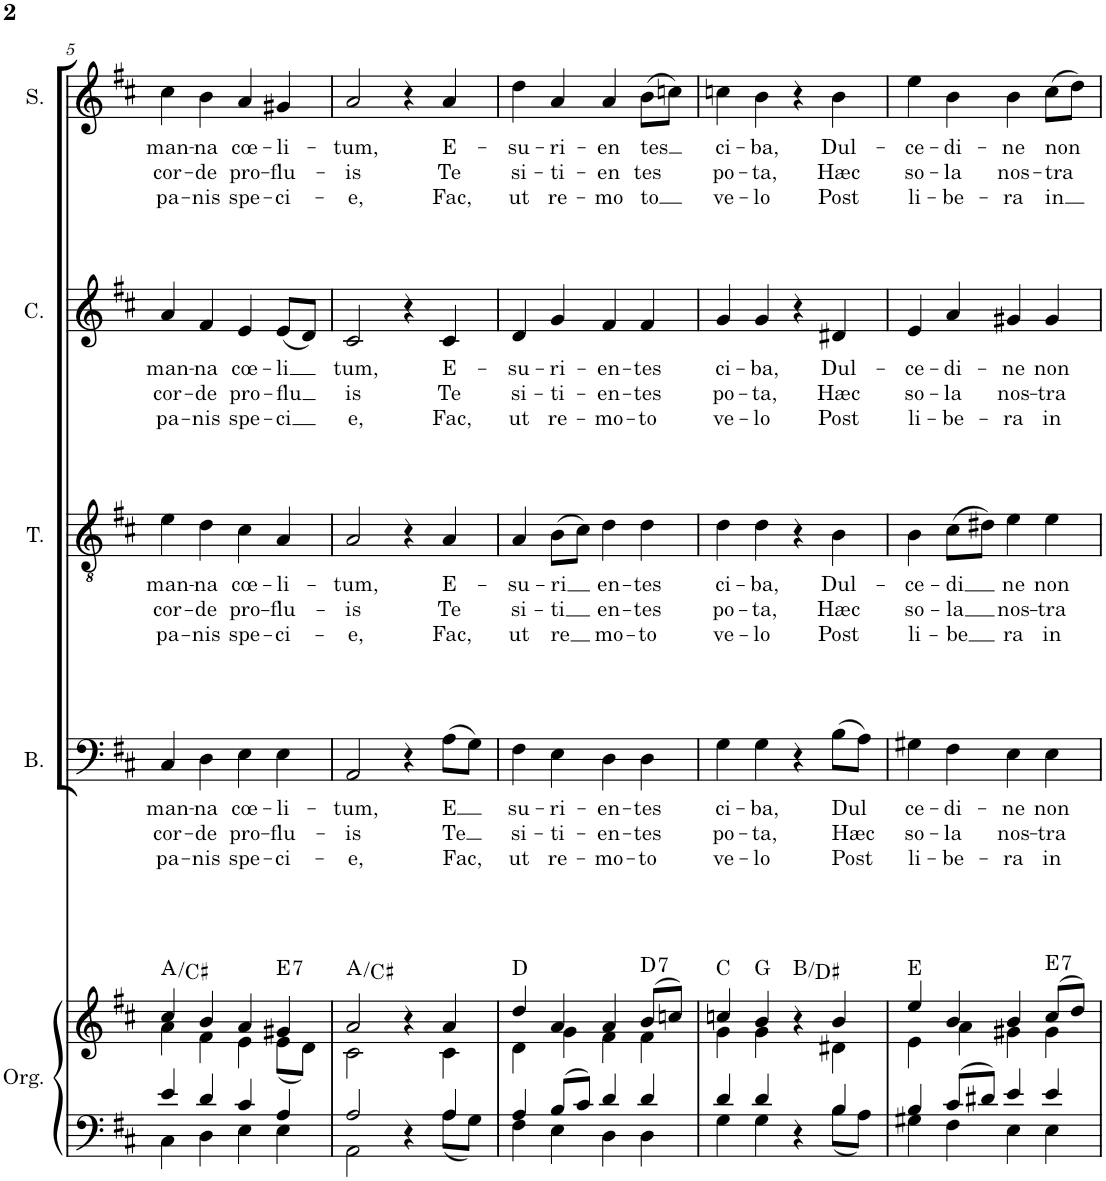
**kern	**kern	**text	**text	**text	**harte	**kern	**text	**text	**text	**kern	**text	**text	**text	**kern	**text	**text	**text	**kern	**text	**text	**text
*part5	*part5	*part5	*part5	*part5	*part5	*part4	*part4	*part4	*part4	*part3	*part3	*part3	*part3	*part2	*part2	*part2	*part2	*part1	*part1	*part1	*part1
*staff6	*staff5	*staff5	*staff5	*staff5	*	*staff4	*staff4	*staff4	*staff4	*staff3	*staff3	*staff3	*staff3	*staff2	*staff2	*staff2	*staff2	*staff1	*staff1	*staff1	*staff1
*I"Órgano	*	*	*	*	*	*I"Bajo	*	*	*	*I"Tenor	*	*	*	*I"Contralto	*	*	*	*I"Soprano	*	*	*
*	*	*	*	*	*	*I'B.	*	*	*	*I'T.	*	*	*	*I'C.	*	*	*	*I'S.	*	*	*
!!LO:PB:g=z
*clefF4	*clefG2	*	*	*	*	*clefF4	*	*	*	*clefGv2	*	*	*	*clefG2	*	*	*	*clefG2	*	*	*
*k[f#c#]	*k[f#c#]	*	*	*	*	*k[f#c#]	*	*	*	*k[f#c#]	*	*	*	*k[f#c#]	*	*	*	*k[f#c#]	*	*	*
*M4/4	*M4/4	*	*	*	*	*M4/4	*	*	*	*M4/4	*	*	*	*M4/4	*	*	*	*M4/4	*	*	*
=5	=5	=5	=5	=5	=5	=5	=5	=5	=5	=5	=5	=5	=5	=5	=5	=5	=5	=5	=5	=5	=5
*^	*	*	*	*	*	*	*	*	*	*	*	*	*	*	*	*	*	*	*	*	*
!	!	!	!LO:LY:b	!LO:LY:b	!LO:LY:b	!	!	!LO:LY:b	!LO:LY:b	!LO:LY:b	!	!LO:LY:b	!LO:LY:b	!LO:LY:b	!	!LO:LY:b	!LO:LY:b	!LO:LY:b	!	!LO:LY:b	!LO:LY:b	!LO:LY:b
*	*	*^	*	*	*	*	*	*	*	*	*	*	*	*	*	*	*	*	*	*	*	*
4e/	4C#\	4cc#/	4a\	man-	cor-	pa-	A:maj/3	4C#/	man-	cor-	pa-	4e\	man-	cor-	pa-	4a/	man-	cor-	pa-	4cc#\	man-	cor-	pa-
!	!	!	!	!LO:LY:b	!LO:LY:b	!LO:LY:b	!	!	!LO:LY:b	!LO:LY:b	!LO:LY:b	!	!LO:LY:b	!LO:LY:b	!LO:LY:b	!	!LO:LY:b	!LO:LY:b	!LO:LY:b	!	!LO:LY:b	!LO:LY:b	!LO:LY:b
4d/	4D\	4b/	4f#\	-na	-de	-nis	.	4D\	-na	-de	-nis	4d\	-na	-de	-nis	4f#/	-na	-de	-nis	4b\	-na	-de	-nis
!	!	!	!	!LO:LY:b	!LO:LY:b	!LO:LY:b	!	!	!LO:LY:b	!LO:LY:b	!LO:LY:b	!	!LO:LY:b	!LO:LY:b	!LO:LY:b	!	!LO:LY:b	!LO:LY:b	!LO:LY:b	!	!LO:LY:b	!LO:LY:b	!LO:LY:b
4c#/	4E\	4a/	4e\	cœ-	pro-	spe-	.	4E\	cœ-	pro-	spe-	4c#\	cœ-	pro-	spe-	4e/	cœ-	pro-	spe-	4a/	cœ-	pro-	spe-
!	!	!	!	!LO:LY:b	!LO:LY:b	!LO:LY:b	!LO:H:kt=7	!	!LO:LY:b	!LO:LY:b	!LO:LY:b	!	!LO:LY:b	!LO:LY:b	!LO:LY:b	!	!LO:LY:b	!LO:LY:b	!LO:LY:b	!	!LO:LY:b	!LO:LY:b	!LO:LY:b
4A/	4E\	4g#X/	(8e\L	-li-	-flu-	-ci-	E:7	4E\	-li-	-flu-	-ci-	4A/	-li-	-flu-	-ci-	(8e/L	-li	-flu	-ci	4g#X/	-li-	-flu-	-ci-
.	.	.	8d\J)	.	.	.	.	.	.	.	.	.	.	.	.	8d/J)	.	.	.	.	.	.	.
=6	=6	=6	=6	=6	=6	=6	=6	=6	=6	=6	=6	=6	=6	=6	=6	=6	=6	=6	=6	=6	=6	=6	=6
!	!	!	!	!LO:LY:b	!LO:LY:b	!LO:LY:b	!	!	!LO:LY:b	!LO:LY:b	!LO:LY:b	!	!LO:LY:b	!LO:LY:b	!LO:LY:b	!	!LO:LY:b	!LO:LY:b	!LO:LY:b	!	!LO:LY:b	!LO:LY:b	!LO:LY:b
2A/	2AA\	2a/	2c#\	-tum,	-is	-e,	A:maj/3	2AA/	-tum,	-is	-e,	2A/	-tum,	-is	-e,	2c#/	-tum,	-is	-e,	2a/	-tum,	-is	-e,
4r	4ryy	4r	4ryy	.	.	.	.	4r	.	.	.	4r	.	.	.	4r	.	.	.	4r	.	.	.
!	!	!	!	!LO:LY:b	!LO:LY:b	!LO:LY:b	!	!	!LO:LY:b	!LO:LY:b	!LO:LY:b	!	!LO:LY:b	!LO:LY:b	!LO:LY:b	!	!LO:LY:b	!LO:LY:b	!LO:LY:b	!	!LO:LY:b	!LO:LY:b	!LO:LY:b
4A/	8A\L	4a/	4c#\	E-	Te	Fac,	.	(8A\L	E	Te	Fac,	4A/	E-	Te	Fac,	4c#/	E-	Te	Fac,	4a/	E-	Te	Fac,
.	8G\J	.	.	.	.	.	.	8G\J)	.	.	.	.	.	.	.	.	.	.	.	.	.	.	.
=7	=7	=7	=7	=7	=7	=7	=7	=7	=7	=7	=7	=7	=7	=7	=7	=7	=7	=7	=7	=7	=7	=7	=7
!	!	!	!	!LO:LY:b	!LO:LY:b	!LO:LY:b	!	!	!LO:LY:b	!LO:LY:b	!LO:LY:b	!	!LO:LY:b	!LO:LY:b	!LO:LY:b	!	!LO:LY:b	!LO:LY:b	!LO:LY:b	!	!LO:LY:b	!LO:LY:b	!LO:LY:b
4A/	4F#\	4dd/	4d\	-su-	si-	ut	D:maj	4F#\	-su-	si-	ut	4A/	-su-	si-	ut	4d/	-su-	si-	ut	4dd\	-su-	si-	ut
!	!	!	!	!LO:LY:b	!LO:LY:b	!LO:LY:b	!	!	!LO:LY:b	!LO:LY:b	!LO:LY:b	!	!LO:LY:b	!LO:LY:b	!LO:LY:b	!	!LO:LY:b	!LO:LY:b	!LO:LY:b	!	!LO:LY:b	!LO:LY:b	!LO:LY:b
8B/L	4E\	4a/	4g\	-ri-	-ti-	re-	.	4E\	-ri-	-ti-	re-	(8B\L	-ri	-ti	re	4g/	-ri-	-ti-	re-	4a/	-ri-	-ti-	re-
8c#/J	.	.	.	.	.	.	.	.	.	.	.	8c#\J)	.	.	.	.	.	.	.	.	.	.	.
!	!	!	!	!LO:LY:b	!LO:LY:b	!LO:LY:b	!	!	!LO:LY:b	!LO:LY:b	!LO:LY:b	!	!LO:LY:b	!LO:LY:b	!LO:LY:b	!	!LO:LY:b	!LO:LY:b	!LO:LY:b	!	!LO:LY:b	!LO:LY:b	!LO:LY:b
4d/	4D\	4a/	4f#\	-en	-en	-mo	.	4D\	-en-	-en-	-mo-	4d\	-en-	-en-	-mo-	4f#/	-en-	-en-	-mo-	4a/	-en	-en	-mo
!	!	!	!	!LO:LY:b	!LO:LY:b	!LO:LY:b	!LO:H:kt=7	!	!LO:LY:b	!LO:LY:b	!LO:LY:b	!	!LO:LY:b	!LO:LY:b	!LO:LY:b	!	!LO:LY:b	!LO:LY:b	!LO:LY:b	!	!LO:LY:b	!LO:LY:b	!LO:LY:b
4d/	4D\	(8b/L	4f#\	-tes	-tes	-to	D:7	4D\	-tes	-tes	-to	4d\	-tes	-tes	-to	4f#/	-tes	-tes	-to	(8b\L	-tes	-tes	-to
.	.	8ccn/J)	.	.	.	.	.	.	.	.	.	.	.	.	.	.	.	.	.	8ccn\J)	.	.	.
=8	=8	=8	=8	=8	=8	=8	=8	=8	=8	=8	=8	=8	=8	=8	=8	=8	=8	=8	=8	=8	=8	=8	=8
!	!	!	!	!LO:LY:b	!LO:LY:b	!LO:LY:b	!	!	!LO:LY:b	!LO:LY:b	!LO:LY:b	!	!LO:LY:b	!LO:LY:b	!LO:LY:b	!	!LO:LY:b	!LO:LY:b	!LO:LY:b	!	!LO:LY:b	!LO:LY:b	!LO:LY:b
4d/	4G\	4ccn/	4g\	ci-	po-	ve-	C:maj	4G\	ci-	po-	ve-	4d\	ci-	po-	ve-	4g/	ci-	po-	ve-	4ccn\	ci-	po-	ve-
!	!	!	!	!LO:LY:b	!LO:LY:b	!LO:LY:b	!	!	!LO:LY:b	!LO:LY:b	!LO:LY:b	!	!LO:LY:b	!LO:LY:b	!LO:LY:b	!	!LO:LY:b	!LO:LY:b	!LO:LY:b	!	!LO:LY:b	!LO:LY:b	!LO:LY:b
4d/	4G\	4b/	4g\	-ba,	-ta,	-lo	G:maj	4G\	-ba,	-ta,	-lo	4d\	-ba,	-ta,	-lo	4g/	-ba,	-ta,	-lo	4b\	-ba,	-ta,	-lo
4r	4ryy	4r	4ryy	.	.	.	B:maj/3	4r	.	.	.	4r	.	.	.	4r	.	.	.	4r	.	.	.
!	!	!	!	!LO:LY:b	!LO:LY:b	!LO:LY:b	!	!	!LO:LY:b	!LO:LY:b	!LO:LY:b	!	!LO:LY:b	!LO:LY:b	!LO:LY:b	!	!LO:LY:b	!LO:LY:b	!LO:LY:b	!	!LO:LY:b	!LO:LY:b	!LO:LY:b
4B/	8B\L	4b/	4d#X\	Dul-	Hæc	Post	.	(8B\L	Dul	Hæc	Post	4B\	Dul-	Hæc	Post	4d#X/	Dul-	Hæc	Post	4b\	Dul-	Hæc	Post
.	8A\J	.	.	.	.	.	.	8A\J)	.	.	.	.	.	.	.	.	.	.	.	.	.	.	.
=9	=9	=9	=9	=9	=9	=9	=9	=9	=9	=9	=9	=9	=9	=9	=9	=9	=9	=9	=9	=9	=9	=9	=9
!	!	!	!	!LO:LY:b	!LO:LY:b	!LO:LY:b	!	!	!LO:LY:b	!LO:LY:b	!LO:LY:b	!	!LO:LY:b	!LO:LY:b	!LO:LY:b	!	!LO:LY:b	!LO:LY:b	!LO:LY:b	!	!LO:LY:b	!LO:LY:b	!LO:LY:b
4B/	4G#X\	4ee/	4e\	-ce-	so-	li-	E:maj	4G#X\	-ce-	so-	li-	4B\	-ce-	so-	li-	4e/	-ce-	so-	li-	4ee\	-ce-	so-	li-
!	!	!	!	!LO:LY:b	!LO:LY:b	!LO:LY:b	!	!	!LO:LY:b	!LO:LY:b	!LO:LY:b	!	!LO:LY:b	!LO:LY:b	!LO:LY:b	!	!LO:LY:b	!LO:LY:b	!LO:LY:b	!	!LO:LY:b	!LO:LY:b	!LO:LY:b
8c#/L	4F#\	4b/	4a\	-di-	-la	-be-	.	4F#\	-di-	-la	-be-	(8c#\L	-di	-la	-be	4a/	-di-	-la	-be-	4b\	-di-	-la	-be-
8d#X/J	.	.	.	.	.	.	.	.	.	.	.	8d#X\J)	.	.	.	.	.	.	.	.	.	.	.
!	!	!	!	!LO:LY:b	!LO:LY:b	!LO:LY:b	!	!	!LO:LY:b	!LO:LY:b	!LO:LY:b	!	!LO:LY:b	!LO:LY:b	!LO:LY:b	!	!LO:LY:b	!LO:LY:b	!LO:LY:b	!	!LO:LY:b	!LO:LY:b	!LO:LY:b
4e/	4E\	4b/	4g#X\	-ne	nos-	-ra	.	4E\	-ne	nos-	-ra	4e\	-ne	nos-	-ra	4g#X/	-ne	nos-	-ra	4b\	-ne	nos-	-ra
!	!	!	!	!LO:LY:b	!LO:LY:b	!LO:LY:b	!LO:H:kt=7	!	!LO:LY:b	!LO:LY:b	!LO:LY:b	!	!LO:LY:b	!LO:LY:b	!LO:LY:b	!	!LO:LY:b	!LO:LY:b	!LO:LY:b	!	!LO:LY:b	!LO:LY:b	!LO:LY:b
4e/	4E\	(8cc#/L	4g#\	non	-tra	in	E:7	4E\	non	-tra	in	4e\	non	-tra	in	4g#/	non	-tra	in	(8cc#\L	non	-tra	in
.	.	8dd/J)	.	.	.	.	.	.	.	.	.	.	.	.	.	.	.	.	.	8dd\J)	.	.	.
*v	*v	*	*	*	*	*	*	*	*	*	*	*	*	*	*	*	*	*	*	*	*	*	*
*	*v	*v	*	*	*	*	*	*	*	*	*	*	*	*	*	*	*	*	*	*	*	*
=	=	=	=	=	=	=	=	=	=	=	=	=	=	=	=	=	=	=	=	=	=
*-	*-	*-	*-	*-	*-	*-	*-	*-	*-	*-	*-	*-	*-	*-	*-	*-	*-	*-	*-	*-	*-
